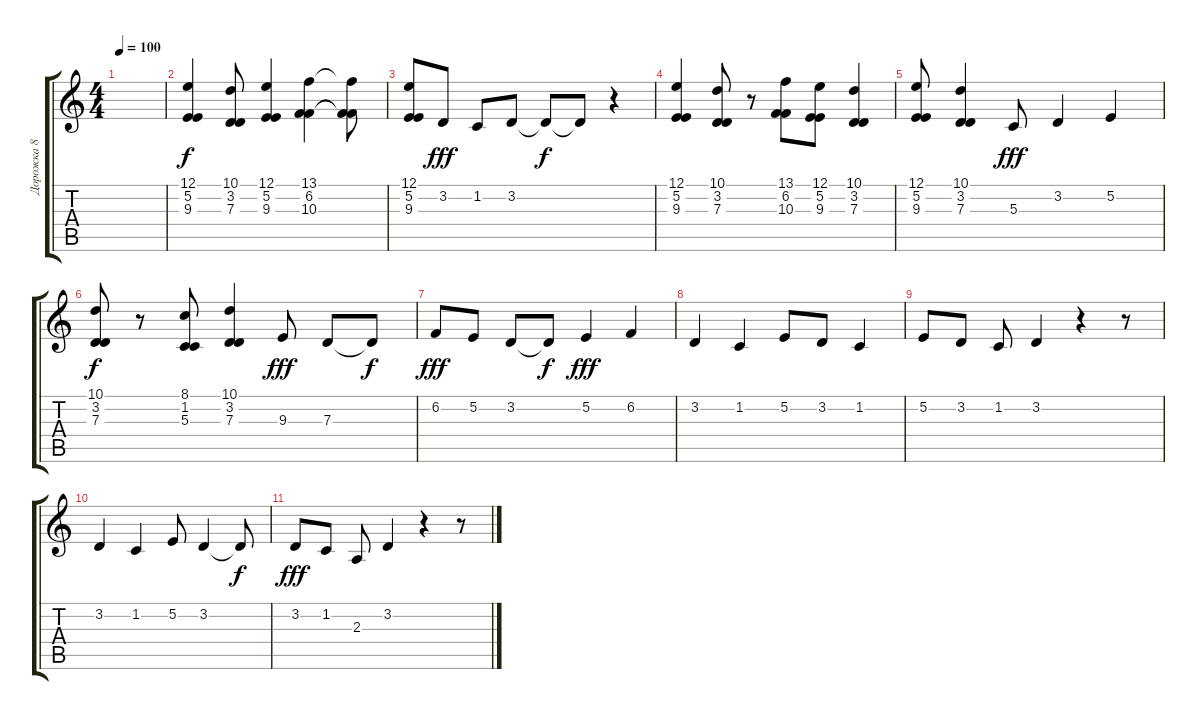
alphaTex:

\track ("Дорожка 8" "Дорожка 8") {instrument lead6voice}
\staff {score tabs}
\tuning (E4 B3 G3 D3 A2 E2) {hide}
\ts (4 4)
\tempo 100
\clef g2
\ks c
|
(12.1 5.2 9.3).4{dy f} (10.1 3.2 7.3).8 (12.1 5.2 9.3).4 (13.1 6.2 10.3).4 (13.1{t} 6.2{t} 10.3{t}).8 |
(12.1 5.2 9.3).8 3.2.8{dy fff} 1.2.8 3.2.8 3.2{t}.8{dy f} 3.2{t}.8 r.4 |
(12.1 5.2 9.3).4 (10.1 3.2 7.3).8 r.8 (13.1 6.2 10.3).8 (12.1 5.2 9.3).8 (10.1 3.2 7.3).4 |
(12.1 5.2 9.3).8 (10.1 3.2 7.3).4 5.3.8{dy fff} 3.2.4 5.2.4 |
(10.1 3.2 7.3).8{dy f} r.8 (8.1 1.2 5.3).8 (10.1 3.2 7.3).4 9.3.8{dy fff} 7.3.8 7.3{t}.8{dy f} |
6.2.8{dy fff} 5.2.8 3.2.8 3.2{t}.8{dy f} 5.2.4{dy fff} 6.2.4 |
3.2.4 1.2.4 5.2.8 3.2.8 1.2.4 |
5.2.8 3.2.8 1.2.8 3.2.4 r.4 r.8 |
3.2.4 1.2.4 5.2.8 3.2.4 3.2{t}.8{dy f} |
3.2.8{dy fff} 1.2.8 2.3.8 3.2.4 r.4 r.8
